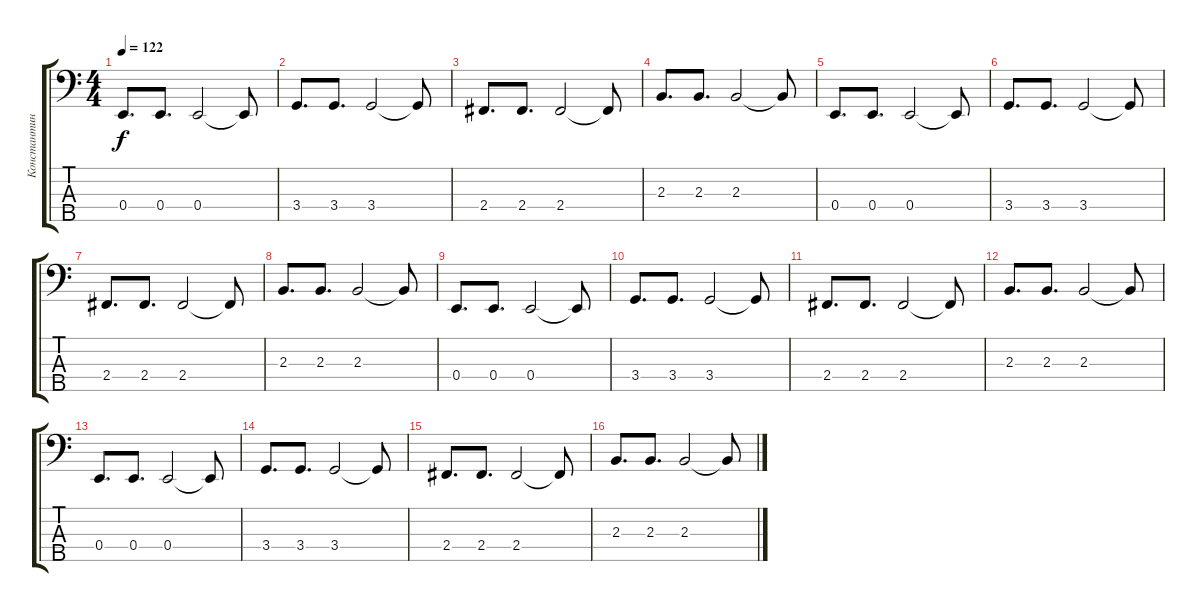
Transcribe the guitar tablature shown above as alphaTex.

\track ("Константин Бекрев (программирование)" "Константин") {instrument synthbass1}
\staff {score tabs}
\tuning (G2 D2 A1 E1 B0) {hide}
\ts (4 4)
\tempo 122
\clef f4
\ks c
0.4.8{d dy f} 0.4.8{d} 0.4.2 0.4{t}.8 |
3.4.8{d} 3.4.8{d} 3.4.2 3.4{t}.8 |
2.4.8{d} 2.4.8{d} 2.4.2 2.4{t}.8 |
2.3.8{d} 2.3.8{d} 2.3.2 2.3{t}.8 |
0.4.8{d} 0.4.8{d} 0.4.2 0.4{t}.8 |
3.4.8{d} 3.4.8{d} 3.4.2 3.4{t}.8 |
2.4.8{d} 2.4.8{d} 2.4.2 2.4{t}.8 |
2.3.8{d} 2.3.8{d} 2.3.2 2.3{t}.8 |
0.4.8{d} 0.4.8{d} 0.4.2 0.4{t}.8 |
3.4.8{d} 3.4.8{d} 3.4.2 3.4{t}.8 |
2.4.8{d} 2.4.8{d} 2.4.2 2.4{t}.8 |
2.3.8{d} 2.3.8{d} 2.3.2 2.3{t}.8 |
0.4.8{d} 0.4.8{d} 0.4.2 0.4{t}.8 |
3.4.8{d} 3.4.8{d} 3.4.2 3.4{t}.8 |
2.4.8{d} 2.4.8{d} 2.4.2 2.4{t}.8 |
2.3.8{d} 2.3.8{d} 2.3.2 2.3{t}.8
